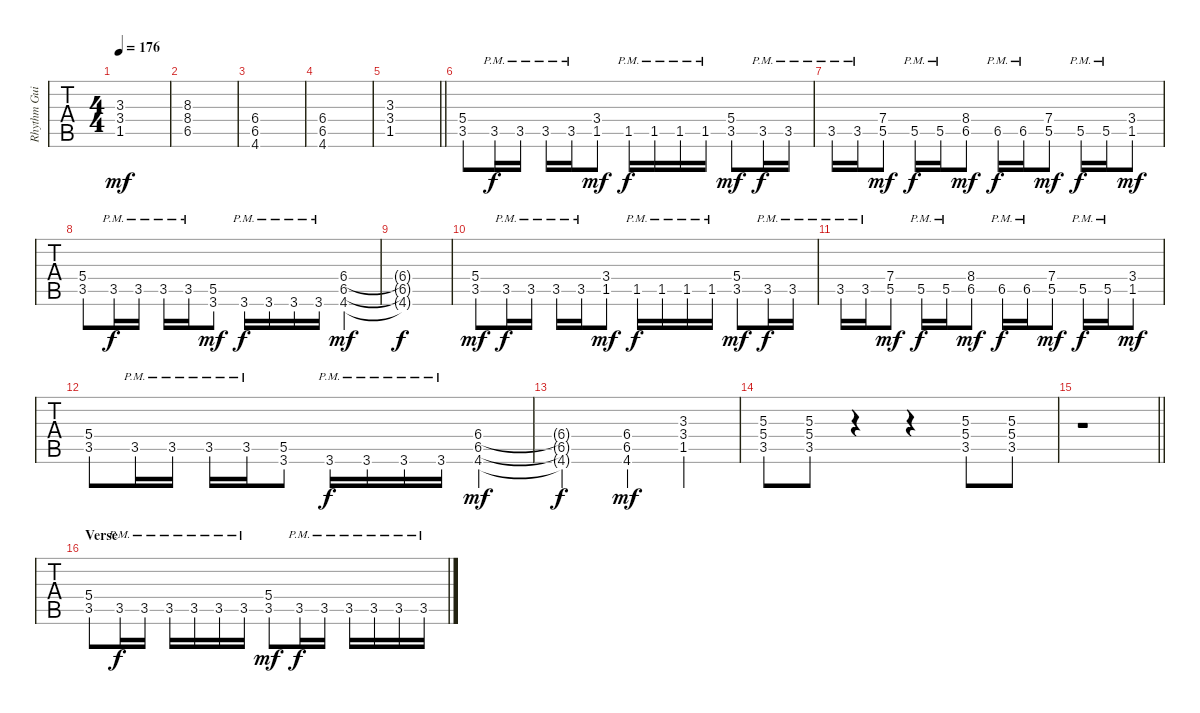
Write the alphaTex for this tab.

\track ("Rhythm Guitar B" "Rhythm Gui") {instrument distortionguitar}
\staff {tabs}
\tuning (E4 B3 G3 D3 A2 E2) {hide}
\ts (4 4)
\tempo 176
\clef g2
\ks cminor
(3.3 3.4 1.5).1{dy mf} |
(8.3 8.4 6.5).1 |
(6.4 6.5 4.6).1 |
(6.4 6.5 4.6).1 |
\barLineRight lightlight
(3.3 3.4 1.5).1 |
\section ("" "")
(5.4 3.5).8 3.5{pm}.16{dy f} 3.5{pm}.16 3.5{pm}.16 3.5{pm}.16 (3.4 1.5).8{dy mf} 1.5{pm}.16{dy f} 1.5{pm}.16 1.5{pm}.16 1.5{pm}.16 (5.4 3.5).8{dy mf} 3.5{pm}.16{dy f} 3.5{pm}.16 |
3.5{pm}.16 3.5{pm}.16 (7.4 5.5).8{dy mf} 5.5{pm}.16{dy f} 5.5{pm}.16 (8.4 6.5).8{dy mf} 6.5{pm}.16{dy f} 6.5{pm}.16 (7.4 5.5).8{dy mf} 5.5{pm}.16{dy f} 5.5{pm}.16 (3.4 1.5).8{dy mf} |
(5.4 3.5).8 3.5{pm}.16{dy f} 3.5{pm}.16 3.5{pm}.16 3.5{pm}.16 (5.5 3.6).8{dy mf} 3.6{pm}.16{dy f} 3.6{pm}.16 3.6{pm}.16 3.6{pm}.16 (6.4 6.5 4.6).4{dy mf} |
(6.4{t} 6.5{t} 4.6{t}).1{dy f} |
(5.4 3.5).8{dy mf} 3.5{pm}.16{dy f} 3.5{pm}.16 3.5{pm}.16 3.5{pm}.16 (3.4 1.5).8{dy mf} 1.5{pm}.16{dy f} 1.5{pm}.16 1.5{pm}.16 1.5{pm}.16 (5.4 3.5).8{dy mf} 3.5{pm}.16{dy f} 3.5{pm}.16 |
3.5{pm}.16 3.5{pm}.16 (7.4 5.5).8{dy mf} 5.5{pm}.16{dy f} 5.5{pm}.16 (8.4 6.5).8{dy mf} 6.5{pm}.16{dy f} 6.5{pm}.16 (7.4 5.5).8{dy mf} 5.5{pm}.16{dy f} 5.5{pm}.16 (3.4 1.5).8{dy mf} |
(5.4 3.5).8 3.5{pm}.16 3.5{pm}.16 3.5{pm}.16 3.5{pm}.16 (5.5 3.6).8 3.6{pm}.16{dy f} 3.6{pm}.16 3.6{pm}.16 3.6{pm}.16 (6.4 6.5 4.6).4{dy mf} |
(6.4{t} 6.5{t} 4.6{t}).2{dy f} (6.4 6.5 4.6).4{dy mf} (3.3 3.4 1.5).4 |
(5.3 5.4 3.5).8 (5.3 5.4 3.5).8 r.4 r.4 (5.3 5.4 3.5).8 (5.3 5.4 3.5).8 |
\barLineRight lightlight
r.1 |
\section ("" "Verse")
(5.4 3.5).8 3.5{pm}.16{dy f} 3.5{pm}.16 3.5{pm}.16 3.5{pm}.16 3.5{pm}.16 3.5{pm}.16 (5.4 3.5).8{dy mf} 3.5{pm}.16{dy f} 3.5{pm}.16 3.5{pm}.16 3.5{pm}.16 3.5{pm}.16 3.5{pm}.16
